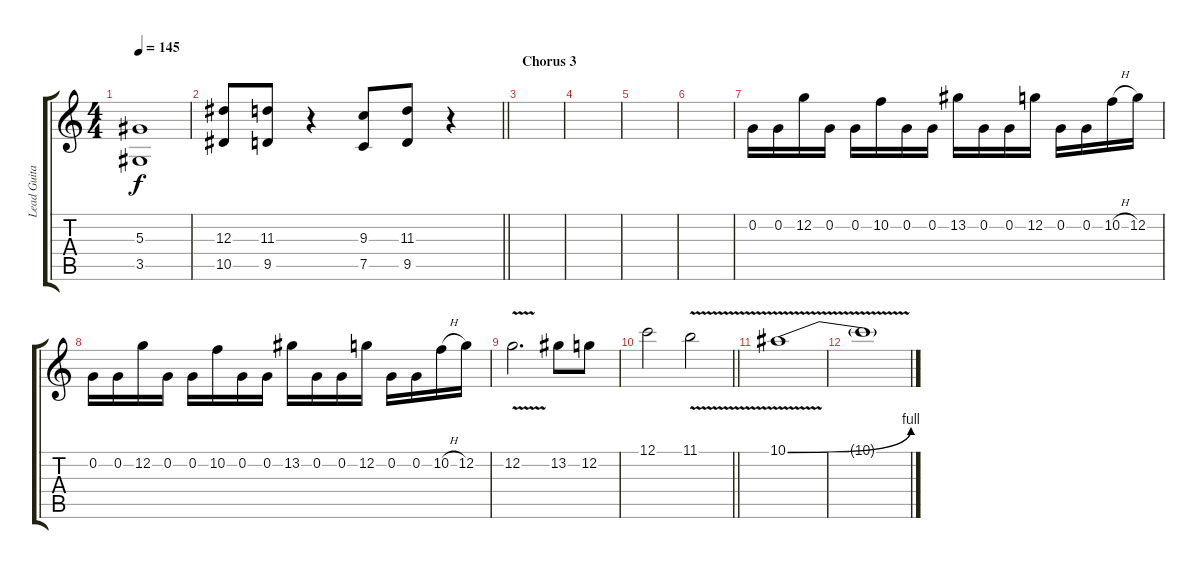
\track ("Lead Guitar 2" "Lead Guita") {instrument distortionguitar}
\staff {score tabs}
\tuning (C4 G3 Eb3 Bb2 F2 C2) {hide}
\ts (4 4)
\tempo 145
\clef g2
\ks c
(5.3 3.5).1{dy f} |
\barLineRight lightlight
(12.3 10.5).8 (11.3 9.5).8 r.4 (9.3 7.5).8 (11.3 9.5).8 r.4 |
\section ("" "Chorus 3")
|
|
|
|
0.2.16 0.2.16 12.2.16 0.2.16 0.2.16 10.2.16 0.2.16 0.2.16 13.2.16 0.2.16 0.2.16 12.2.16 0.2.16 0.2.16 10.2{h}.16 12.2.16 |
0.2.16 0.2.16 12.2.16 0.2.16 0.2.16 10.2.16 0.2.16 0.2.16 13.2.16 0.2.16 0.2.16 12.2.16 0.2.16 0.2.16 10.2{h}.16 12.2.16 |
12.2{v}.2{d} 13.2.8 12.2.8 |
\barLineRight lightlight
12.1.2 11.1{v}.2 |
10.1{be (bend 0 0 60 4) v}.1 |
10.1{t}.1
